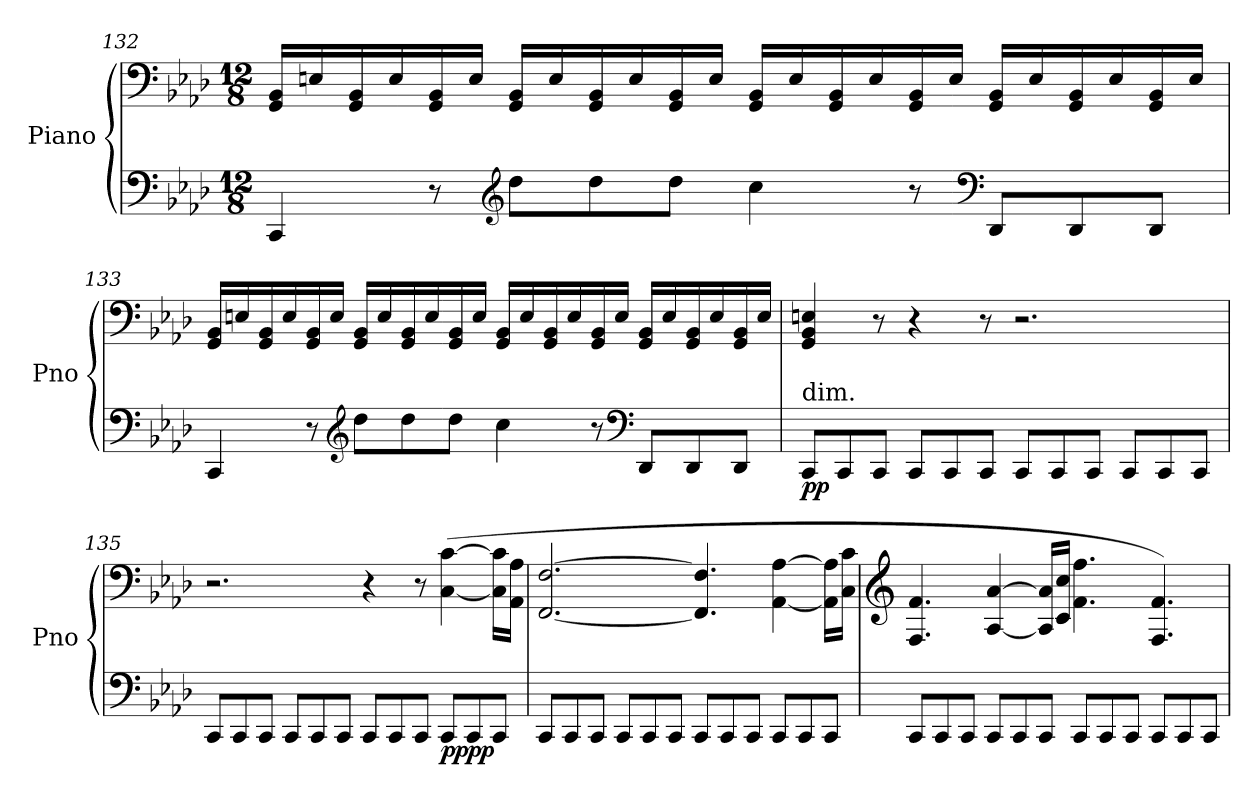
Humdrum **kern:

**kern	**kern	**dynam
*part1	*part1	*part1
*staff2	*staff1	*staff1/2
*I"Piano	*	*
*I'Pno	*	*
!!LO:LB:g=z
*clefF4	*clefF4	*
*k[b-e-a-d-]	*k[b-e-a-d-]	*
*A-:	*A-:	*
*M12/8	*M12/8	*
=132	=132	=132
4CC/	16GG/ 16BB-/LL	.
.	16En/	.
.	16GG/ 16BB-/	.
.	16E/	.
8r	16GG/ 16BB-/	.
.	16E/JJ	.
*clefG2	*	*
8dd-\L	16GG/ 16BB-/LL	.
.	16E/	.
8dd-\	16GG/ 16BB-/	.
.	16E/	.
8dd-\J	16GG/ 16BB-/	.
.	16E/JJ	.
4cc\	16GG/ 16BB-/LL	.
.	16E/	.
.	16GG/ 16BB-/	.
.	16E/	.
8r	16GG/ 16BB-/	.
.	16E/JJ	.
*clefF4	*	*
8DD-/L	16GG/ 16BB-/LL	.
.	16E/	.
8DD-/	16GG/ 16BB-/	.
.	16E/	.
8DD-/J	16GG/ 16BB-/	.
.	16E/JJ	.
!!LO:LB:g=z
=133	=133	=133
4CC/	16GG/ 16BB-/LL	.
.	16En/	.
.	16GG/ 16BB-/	.
.	16E/	.
8r	16GG/ 16BB-/	.
.	16E/JJ	.
*clefG2	*	*
8dd-\L	16GG/ 16BB-/LL	.
.	16E/	.
8dd-\	16GG/ 16BB-/	.
.	16E/	.
8dd-\J	16GG/ 16BB-/	.
.	16E/JJ	.
4cc\	16GG/ 16BB-/LL	.
.	16E/	.
.	16GG/ 16BB-/	.
.	16E/	.
8r	16GG/ 16BB-/	.
.	16E/JJ	.
*clefF4	*	*
8DD-/L	16GG/ 16BB-/LL	.
.	16E/	.
8DD-/	16GG/ 16BB-/	.
.	16E/	.
8DD-/J	16GG/ 16BB-/	.
.	16E/JJ	.
=134	=134	=134
!LO:TX:a:t=dim.	!	!
!	!	!LO:DY:b=2
!	!	!LO:DY:n=1:b
8CC/L	4GG/ 4BB-/ 4En/	p p
8CC/	.	.
8CC/J	8r	.
8CC/L	4r	.
8CC/	.	.
8CC/J	8r	.
8CC/L	2.r	.
8CC/	.	.
8CC/J	.	.
8CC/L	.	.
8CC/	.	.
8CC/J	.	.
!!LO:PB:g=z
=135	=135	=135
8CC/L	2.r	.
8CC/	.	.
8CC/J	.	.
8CC/L	.	.
8CC/	.	.
8CC/J	.	.
8CC/L	4r	.
8CC/	.	.
8CC/J	8r	.
!	!	!LO:DY:b=2
!	!	!LO:DY:n=1:b
8CC/L	(>[4C\ [4c\	pp pp
8CC/	.	.
8CC/J	16C\] 16c\]LL	.
.	16AA-\ 16A-\JJ	.
=136	=136	=136
8CC/L	[2.FF/ [2.F/	.
8CC/	.	.
8CC/J	.	.
8CC/L	.	.
8CC/	.	.
8CC/J	.	.
8CC/L	4.FF/] 4.F/]	.
8CC/	.	.
8CC/J	.	.
8CC/L	[4AA-\ [4A-\	.
8CC/	.	.
8CC/J	16AA-\] 16A-\]LL	.
.	16C\ 16c\JJ	.
!!LO:LB:g=z
=137	=137	=137
*	*clefG2	*
8CC/L	4.F/ 4.f/	.
8CC/	.	.
8CC/J	.	.
8CC/L	[4A-/ [4a-/	.
8CC/	.	.
8CC/J	16A-/] 16a-/]LL	.
.	16c/ 16cc/JJ	.
8CC/L	4.f\ 4.ff\	.
8CC/	.	.
8CC/J	.	.
8CC/L	4.F/ 4.f/)	.
8CC/	.	.
8CC/J	.	.
=	=	=
*-	*-	*-
